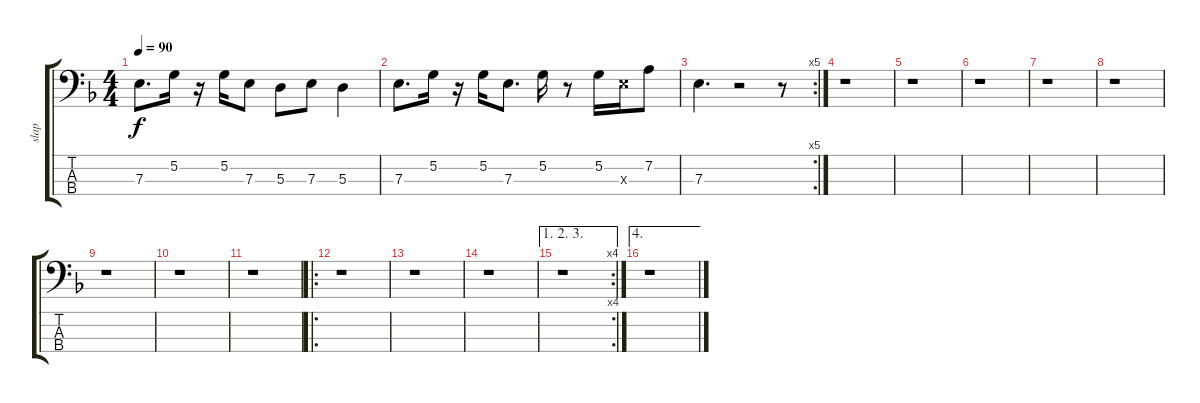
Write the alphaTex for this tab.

\track ("slap" "slap") {instrument slapbass1}
\staff {score tabs}
\tuning (G2 D2 A1 E1) {hide}
\ts (4 4)
\tempo 90
\clef f4
\ks f
7.3.8{d dy f} 5.2.16 r.16 5.2.16 7.3.8 5.3.8 7.3.8 5.3.4 |
7.3.8{d} 5.2.16 r.16 5.2.16 7.3.8{d} 5.2.16 r.8 5.2.16 7.3{x}.16 7.2.8 |
\rc 5
7.3.4{d} r.2 r.8 |
r.1 |
r.1 |
r.1 |
r.1 |
r.1 |
r.1 |
r.1 |
r.1 |
\ro
r.1 |
r.1 |
r.1 |
\ae (1 2 3)
\rc 4
r.1 |
\ae 4
r.1
